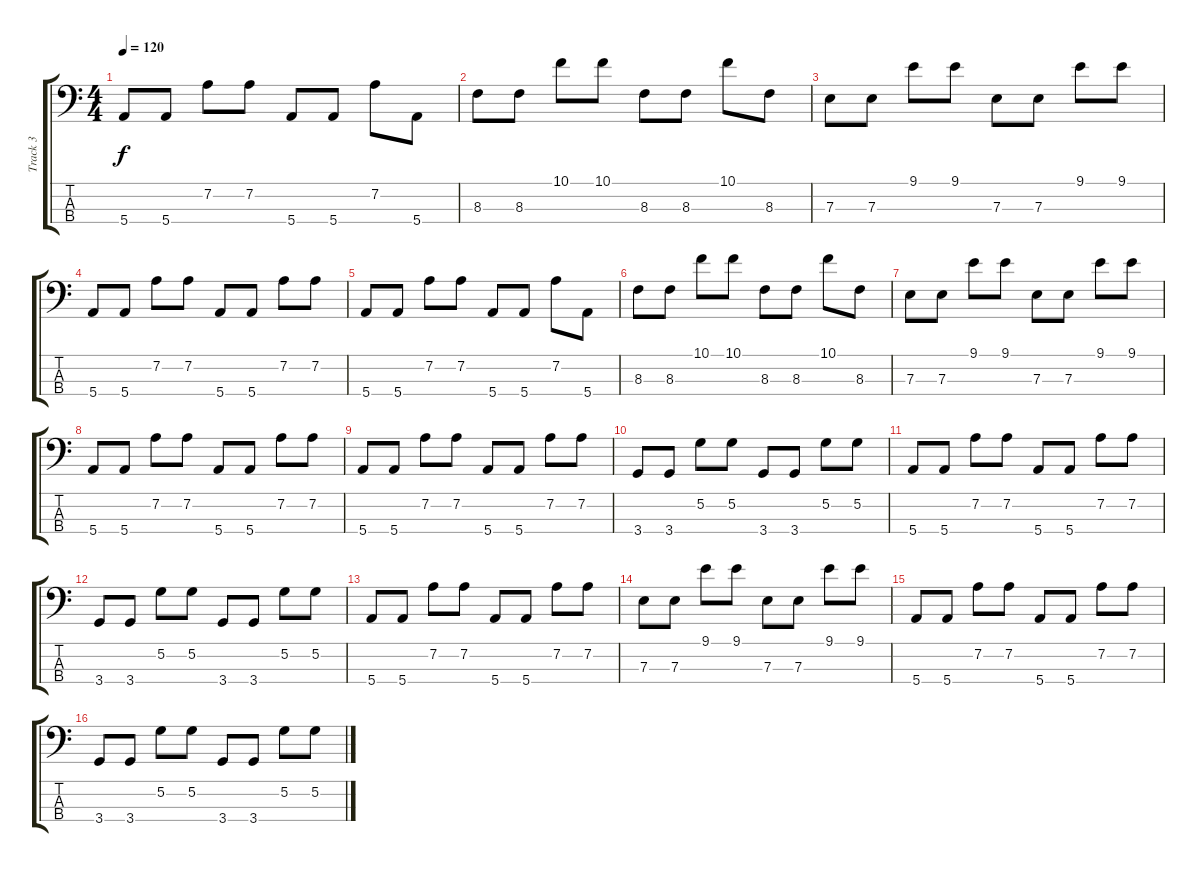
\track ("Track 3" "Track 3") {instrument electricbasspick}
\staff {score tabs}
\tuning (G2 D2 A1 E1) {hide}
\ts (4 4)
\tempo 120
\clef f4
\ks c
5.4.8{dy f} 5.4.8 7.2.8 7.2.8 5.4.8 5.4.8 7.2.8 5.4.8 |
8.3.8 8.3.8 10.1.8 10.1.8 8.3.8 8.3.8 10.1.8 8.3.8 |
7.3.8 7.3.8 9.1.8 9.1.8 7.3.8 7.3.8 9.1.8 9.1.8 |
5.4.8 5.4.8 7.2.8 7.2.8 5.4.8 5.4.8 7.2.8 7.2.8 |
5.4.8 5.4.8 7.2.8 7.2.8 5.4.8 5.4.8 7.2.8 5.4.8 |
8.3.8 8.3.8 10.1.8 10.1.8 8.3.8 8.3.8 10.1.8 8.3.8 |
7.3.8 7.3.8 9.1.8 9.1.8 7.3.8 7.3.8 9.1.8 9.1.8 |
5.4.8 5.4.8 7.2.8 7.2.8 5.4.8 5.4.8 7.2.8 7.2.8 |
5.4.8 5.4.8 7.2.8 7.2.8 5.4.8 5.4.8 7.2.8 7.2.8 |
3.4.8 3.4.8 5.2.8 5.2.8 3.4.8 3.4.8 5.2.8 5.2.8 |
5.4.8 5.4.8 7.2.8 7.2.8 5.4.8 5.4.8 7.2.8 7.2.8 |
3.4.8 3.4.8 5.2.8 5.2.8 3.4.8 3.4.8 5.2.8 5.2.8 |
5.4.8 5.4.8 7.2.8 7.2.8 5.4.8 5.4.8 7.2.8 7.2.8 |
7.3.8 7.3.8 9.1.8 9.1.8 7.3.8 7.3.8 9.1.8 9.1.8 |
5.4.8 5.4.8 7.2.8 7.2.8 5.4.8 5.4.8 7.2.8 7.2.8 |
3.4.8 3.4.8 5.2.8 5.2.8 3.4.8 3.4.8 5.2.8 5.2.8
